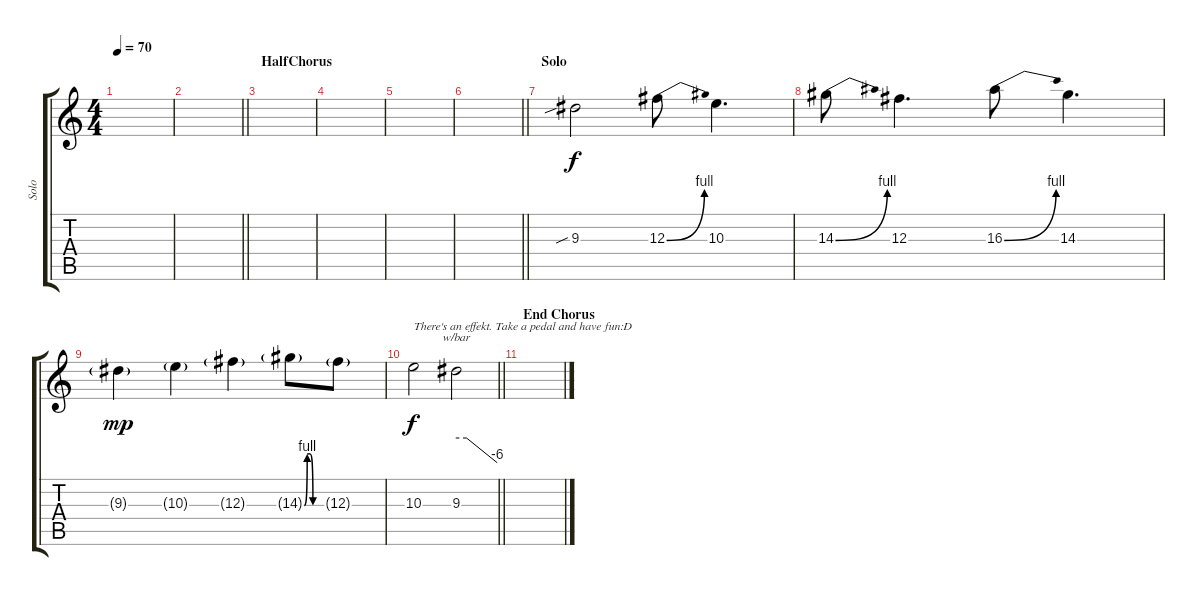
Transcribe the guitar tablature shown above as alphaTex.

\track ("Solo" "Solo") {instrument distortionguitar}
\staff {score tabs}
\tuning (Eb4 Bb3 Gb3 Db3 Ab2 Eb2) {hide}
\ts (4 4)
\tempo 70
\clef g2
\ks c
|
\barLineRight lightlight
|
\section ("" "HalfChorus")
|
|
|
\barLineRight lightlight
|
\section ("" "Solo")
9.3{sib}.2 12.3{be (bend 0 0 60 4)}.8 10.3.4{d} |
14.3{be (bend 0 0 60 4)}.8 12.3.4{d} 16.3{be (bend 0 0 60 4)}.8 14.3.4{d} |
9.3{g}.4{dy mp} 10.3{g}.4 12.3{g}.4 14.3{be (custom 0 0 10 4 20 4 30 0 60 0) g}.8 12.3{g}.8 |
\barLineRight lightlight
10.3.2{txt "There's an effekt. Take a pedal and have fun:D" dy f} 9.3.2{tbe (custom default 0 0 15 0 60 -24)} |
\section ("" "End Chorus")
